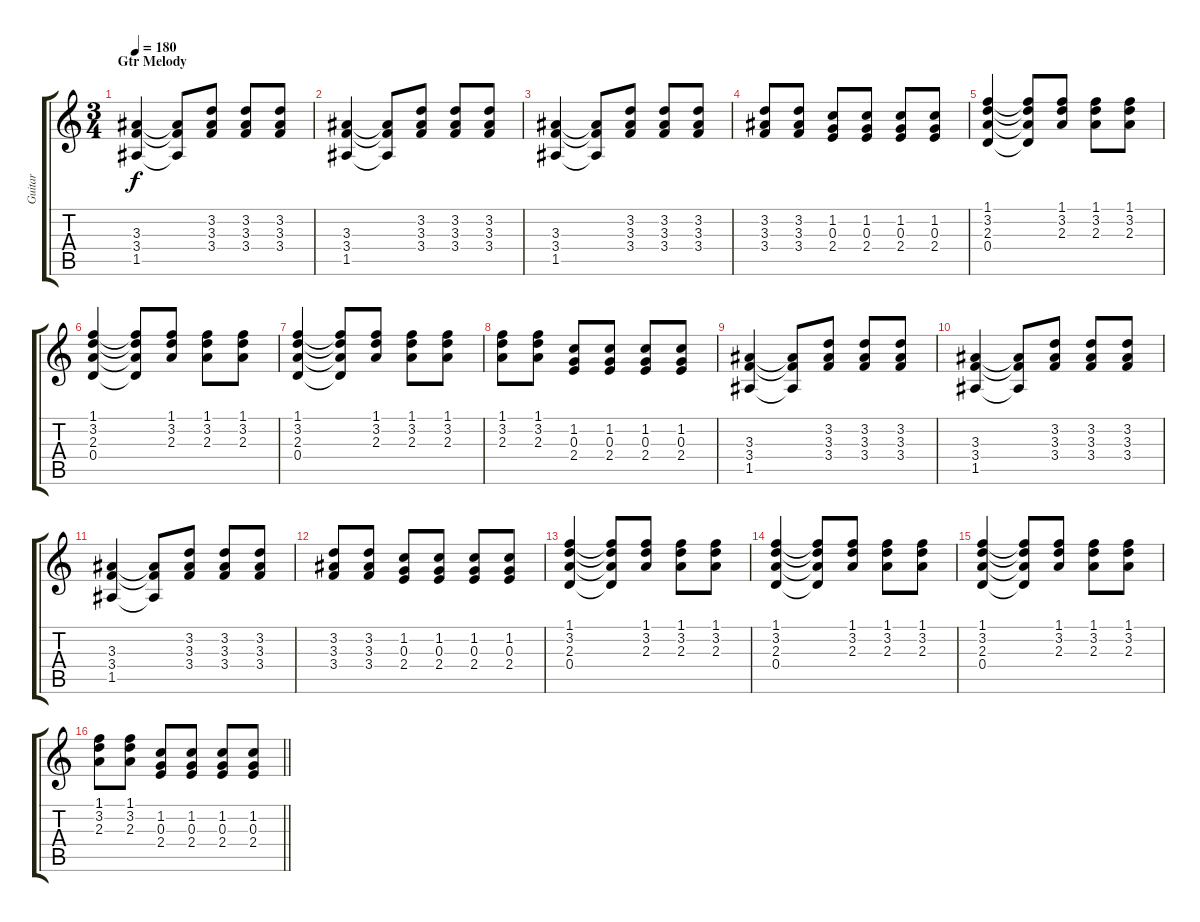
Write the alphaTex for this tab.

\track ("Guitar" "Guitar") {instrument acousticguitarnylon}
\staff {score tabs}
\tuning (E4 B3 G3 D3 A2 E2) {hide}
\ts (3 4)
\section ("" "Gtr Melody")
\tempo 180
\clef g2
\ks c
(3.3 3.4 1.5).4{dy f} (3.3{t} 3.4{t} 1.5{t}).8 (3.2 3.3 3.4).8 (3.2 3.3 3.4).8 (3.2 3.3 3.4).8 |
(3.3 3.4 1.5).4 (3.3{t} 3.4{t} 1.5{t}).8 (3.2 3.3 3.4).8 (3.2 3.3 3.4).8 (3.2 3.3 3.4).8 |
(3.3 3.4 1.5).4 (3.3{t} 3.4{t} 1.5{t}).8 (3.2 3.3 3.4).8 (3.2 3.3 3.4).8 (3.2 3.3 3.4).8 |
(3.2 3.3 3.4).8 (3.2 3.3 3.4).8 (1.2 0.3 2.4).8 (1.2 0.3 2.4).8 (1.2 0.3 2.4).8 (1.2 0.3 2.4).8 |
(1.1 3.2 2.3 0.4).4 (1.1{t} 3.2{t} 2.3{t} 0.4{t}).8 (1.1 3.2 2.3).8 (1.1 3.2 2.3).8 (1.1 3.2 2.3).8 |
(1.1 3.2 2.3 0.4).4 (1.1{t} 3.2{t} 2.3{t} 0.4{t}).8 (1.1 3.2 2.3).8 (1.1 3.2 2.3).8 (1.1 3.2 2.3).8 |
(1.1 3.2 2.3 0.4).4 (1.1{t} 3.2{t} 2.3{t} 0.4{t}).8 (1.1 3.2 2.3).8 (1.1 3.2 2.3).8 (1.1 3.2 2.3).8 |
(1.1 3.2 2.3).8 (1.1 3.2 2.3).8 (1.2 0.3 2.4).8 (1.2 0.3 2.4).8 (1.2 0.3 2.4).8 (1.2 0.3 2.4).8 |
(3.3 3.4 1.5).4 (3.3{t} 3.4{t} 1.5{t}).8 (3.2 3.3 3.4).8 (3.2 3.3 3.4).8 (3.2 3.3 3.4).8 |
(3.3 3.4 1.5).4 (3.3{t} 3.4{t} 1.5{t}).8 (3.2 3.3 3.4).8 (3.2 3.3 3.4).8 (3.2 3.3 3.4).8 |
(3.3 3.4 1.5).4 (3.3{t} 3.4{t} 1.5{t}).8 (3.2 3.3 3.4).8 (3.2 3.3 3.4).8 (3.2 3.3 3.4).8 |
(3.2 3.3 3.4).8 (3.2 3.3 3.4).8 (1.2 0.3 2.4).8 (1.2 0.3 2.4).8 (1.2 0.3 2.4).8 (1.2 0.3 2.4).8 |
(1.1 3.2 2.3 0.4).4 (1.1{t} 3.2{t} 2.3{t} 0.4{t}).8 (1.1 3.2 2.3).8 (1.1 3.2 2.3).8 (1.1 3.2 2.3).8 |
(1.1 3.2 2.3 0.4).4 (1.1{t} 3.2{t} 2.3{t} 0.4{t}).8 (1.1 3.2 2.3).8 (1.1 3.2 2.3).8 (1.1 3.2 2.3).8 |
(1.1 3.2 2.3 0.4).4 (1.1{t} 3.2{t} 2.3{t} 0.4{t}).8 (1.1 3.2 2.3).8 (1.1 3.2 2.3).8 (1.1 3.2 2.3).8 |
\barLineRight lightlight
(1.1 3.2 2.3).8 (1.1 3.2 2.3).8 (1.2 0.3 2.4).8 (1.2 0.3 2.4).8 (1.2 0.3 2.4).8 (1.2 0.3 2.4).8
